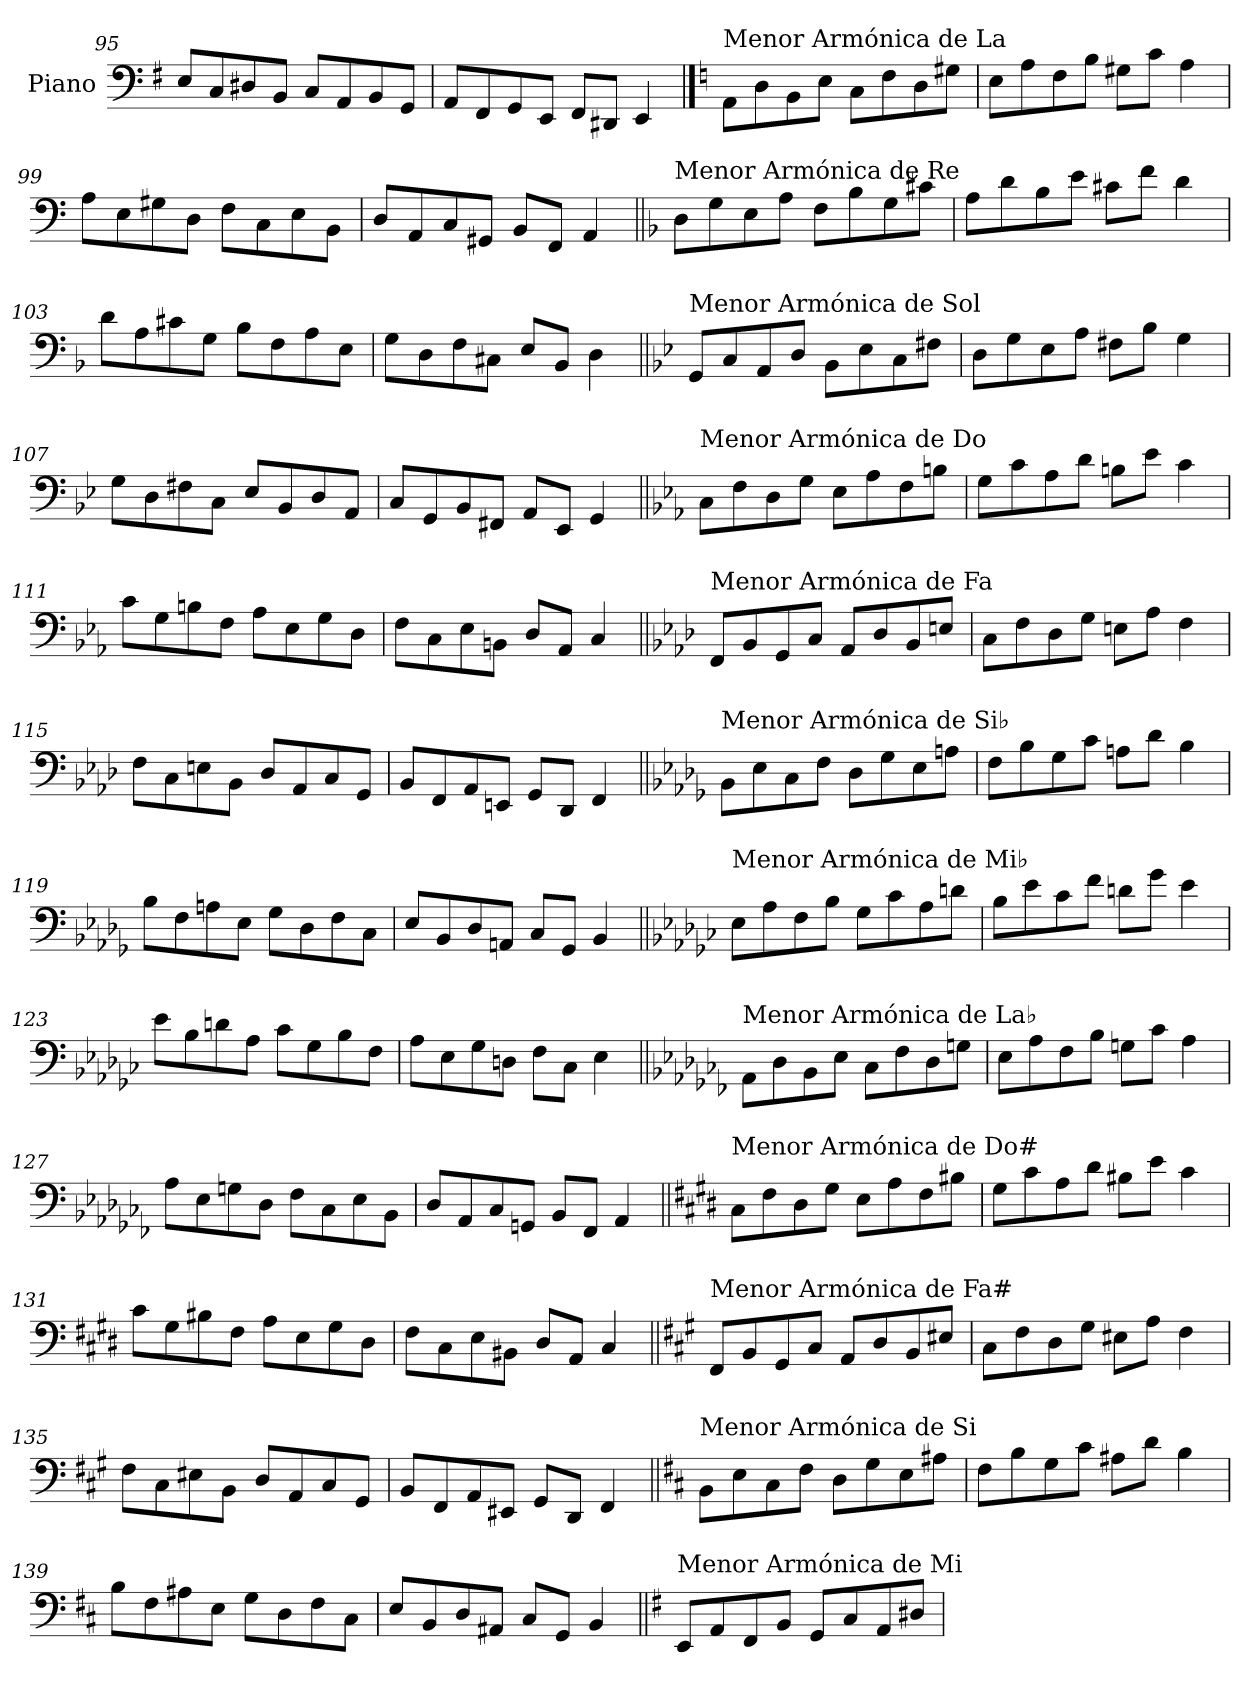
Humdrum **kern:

**kern
*part1
*staff1
*I"Piano
*I'Pno.
*clefF4
*k[f#]
=95
8E/L
8C/
8D#X/
8BB/J
8C/L
8AA/
8BB/
8GG/J
=96
8AA/L
8FF#/
8GG/
8EE/J
8FF#/L
8DD#X/J
4EE/
!!LO:PB:g=z
==97
*k[]
!LO:TX:a:t=Menor Armónica de La
8AA\L
8D\
8BB\
8E\J
8C\L
8F\
8D\
8G#X\J
=98
8E\L
8A\
8F\
8B\J
8G#X\L
8c\J
4A\
=99
8A\L
8E\
8G#X\
8D\J
8F\L
8C\
8E\
8BB\J
=100
8D/L
8AA/
8C/
8GG#X/J
8BB/L
8FF/J
4AA/
!!LO:LB:g=z
=101||
*k[b-]
!LO:TX:a:t=Menor Armónica de Re
8D\L
8G\
8E\
8A\J
8F\L
8B-\
8G\
8c#X\J
=102
8A\L
8d\
8B-\
8e\J
8c#X\L
8f\J
4d\
=103
8d\L
8A\
8c#X\
8G\J
8B-\L
8F\
8A\
8E\J
=104
8G\L
8D\
8F\
8C#X\J
8E/L
8BB-/J
4D\
!!LO:LB:g=z
=105||
*k[b-e-]
!LO:TX:a:t=Menor Armónica de Sol
8GG/L
8C/
8AA/
8D/J
8BB-\L
8E-\
8C\
8F#X\J
=106
8D\L
8G\
8E-\
8A\J
8F#X\L
8B-\J
4G\
=107
8G\L
8D\
8F#X\
8C\J
8E-/L
8BB-/
8D/
8AA/J
=108
8C/L
8GG/
8BB-/
8FF#X/J
8AA/L
8EE-/J
4GG/
!!LO:LB:g=z
=109||
*k[b-e-a-]
!LO:TX:a:t=Menor Armónica de Do
8C\L
8F\
8D\
8G\J
8E-\L
8A-\
8F\
8Bn\J
=110
8G\L
8c\
8A-\
8d\J
8Bn\L
8e-\J
4c\
=111
8c\L
8G\
8Bn\
8F\J
8A-\L
8E-\
8G\
8D\J
=112
8F\L
8C\
8E-\
8BBn\J
8D/L
8AA-/J
4C/
!!LO:LB:g=z
=113||
*k[b-e-a-d-]
!LO:TX:a:t=Menor Armónica de Fa
8FF/L
8BB-/
8GG/
8C/J
8AA-/L
8D-/
8BB-/
8En/J
=114
8C\L
8F\
8D-\
8G\J
8En\L
8A-\J
4F\
=115
8F\L
8C\
8En\
8BB-\J
8D-/L
8AA-/
8C/
8GG/J
=116
8BB-/L
8FF/
8AA-/
8EEn/J
8GG/L
8DD-/J
4FF/
!!LO:LB:g=z
=117||
*k[b-e-a-d-g-]
!LO:TX:a:t=Menor Armónica de Si♭
8BB-\L
8E-\
8C\
8F\J
8D-\L
8G-\
8E-\
8An\J
=118
8F\L
8B-\
8G-\
8c\J
8An\L
8d-\J
4B-\
=119
8B-\L
8F\
8An\
8E-\J
8G-\L
8D-\
8F\
8C\J
=120
8E-/L
8BB-/
8D-/
8AAn/J
8C/L
8GG-/J
4BB-/
!!LO:LB:g=z
=121||
*k[b-e-a-d-g-c-]
!LO:TX:a:t=Menor Armónica de Mi♭
8E-\L
8A-\
8F\
8B-\J
8G-\L
8c-\
8A-\
8dn\J
=122
8B-\L
8e-\
8c-\
8f\J
8dn\L
8g-\J
4e-\
=123
8e-\L
8B-\
8dn\
8A-\J
8c-\L
8G-\
8B-\
8F\J
=124
8A-\L
8E-\
8G-\
8Dn\J
8F\L
8C-\J
4E-\
!!LO:LB:g=z
=125||
*k[b-e-a-d-g-c-f-]
!LO:TX:a:t=Menor Armónica de La♭
8AA-\L
8D-\
8BB-\
8E-\J
8C-\L
8F-\
8D-\
8Gn\J
=126
8E-\L
8A-\
8F-\
8B-\J
8Gn\L
8c-\J
4A-\
=127
8A-\L
8E-\
8Gn\
8D-\J
8F-\L
8C-\
8E-\
8BB-\J
=128
8D-/L
8AA-/
8C-/
8GGn/J
8BB-/L
8FF-/J
4AA-/
!!LO:LB:g=z
=129||
*k[f#c#g#d#]
!LO:TX:a:t=Menor Armónica de Do#
8C#\L
8F#\
8D#\
8G#\J
8E\L
8A\
8F#\
8B#X\J
=130
8G#\L
8c#\
8A\
8d#\J
8B#X\L
8e\J
4c#\
=131
8c#\L
8G#\
8B#X\
8F#\J
8A\L
8E\
8G#\
8D#\J
=132
8F#\L
8C#\
8E\
8BB#X\J
8D#/L
8AA/J
4C#/
!!LO:LB:g=z
=133||
*k[f#c#g#]
!LO:TX:a:t=Menor Armónica de Fa#
8FF#/L
8BB/
8GG#/
8C#/J
8AA/L
8D/
8BB/
8E#X/J
=134
8C#\L
8F#\
8D\
8G#\J
8E#X\L
8A\J
4F#\
=135
8F#\L
8C#\
8E#X\
8BB\J
8D/L
8AA/
8C#/
8GG#/J
=136
8BB/L
8FF#/
8AA/
8EE#X/J
8GG#/L
8DD/J
4FF#/
!!LO:LB:g=z
=137||
*k[f#c#]
!LO:TX:a:t=Menor Armónica de Si
8BB\L
8E\
8C#\
8F#\J
8D\L
8G\
8E\
8A#X\J
=138
8F#\L
8B\
8G\
8c#\J
8A#X\L
8d\J
4B\
=139
8B\L
8F#\
8A#X\
8E\J
8G\L
8D\
8F#\
8C#\J
=140
8E/L
8BB/
8D/
8AA#X/J
8C#/L
8GG/J
4BB/
!!LO:LB:g=z
=141||
*k[f#]
!LO:TX:a:t=Menor Armónica de Mi
8EE/L
8AA/
8FF#/
8BB/J
8GG/L
8C/
8AA/
8D#X/J
=
*-
